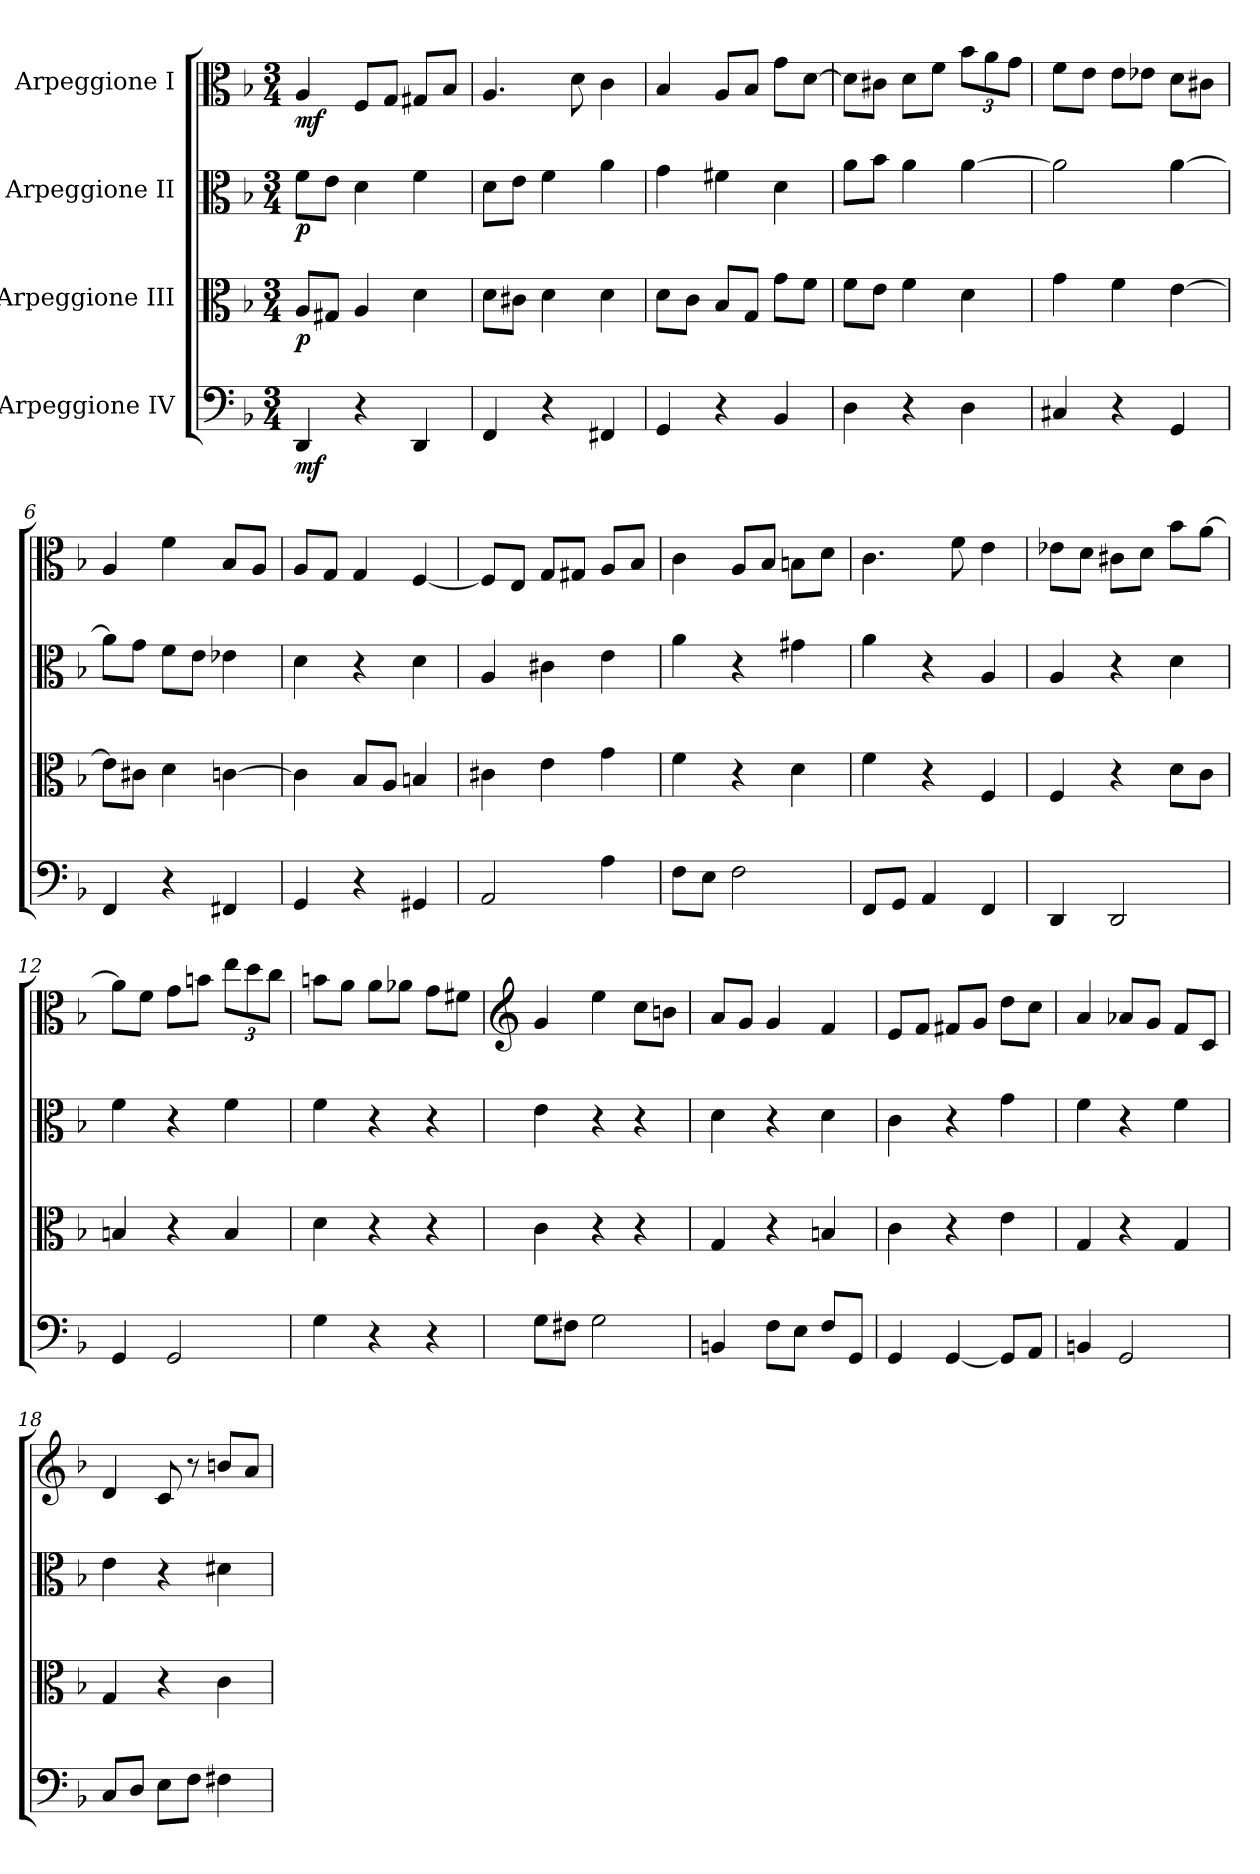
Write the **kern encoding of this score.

**kern	**dynam	**kern	**dynam	**kern	**dynam	**kern	**dynam
*part4	*part4	*part3	*part3	*part2	*part2	*part1	*part1
*staff4	*staff4	*staff3	*staff3	*staff2	*staff2	*staff1	*staff1
*I"Arpeggione IV	*	*I"Arpeggione III	*	*I"Arpeggione II	*	*I"Arpeggione I	*
*clefF4	*	*clefC3	*	*clefC3	*	*clefC3	*
*k[b-]	*	*k[b-]	*	*k[b-]	*	*k[b-]	*
*F:	*	*F:	*	*F:	*	*F:	*
*M3/4	*	*M3/4	*	*M3/4	*	*M3/4	*
=1	=1	=1	=1	=1	=1	=1	=1
!	!LO:DY:b	!	!LO:DY:b	!	!LO:DY:b	!	!LO:DY:b
4DD/	mf	8A/L	p	8f\L	p	4A/	mf
.	.	8G#X/J	.	8e\J	.	.	.
4r	.	4A/	.	4d\	.	8F/L	.
.	.	.	.	.	.	8G/J	.
4DD/	.	4d\	.	4f\	.	8G#X/L	.
.	.	.	.	.	.	8B-/J	.
=2	=2	=2	=2	=2	=2	=2	=2
4FF/	.	8d\L	.	8d\L	.	4.A/	.
.	.	8c#X\J	.	8e\J	.	.	.
4r	.	4d\	.	4f\	.	.	.
.	.	.	.	.	.	8d\	.
4FF#X/	.	4d\	.	4a\	.	4c\	.
=3	=3	=3	=3	=3	=3	=3	=3
4GG/	.	8d\L	.	4g\	.	4B-/	.
.	.	8c\J	.	.	.	.	.
4r	.	8B-/L	.	4f#X\	.	8A/L	.
.	.	8G/J	.	.	.	8B-/J	.
4BB-/	.	8g\L	.	4d\	.	8g\L	.
.	.	8f\J	.	.	.	[8d\J	.
=4	=4	=4	=4	=4	=4	=4	=4
4D\	.	8f\L	.	8a\L	.	8d\L]	.
.	.	8e\J	.	8b-\J	.	8c#X\J	.
4r	.	4f\	.	4a\	.	8d\L	.
.	.	.	.	.	.	8f\J	.
4D\	.	4d\	.	[4a\	.	12b-\L	.
.	.	.	.	.	.	12a\	.
.	.	.	.	.	.	12g\J	.
!!LO:LB:g=z
=5	=5	=5	=5	=5	=5	=5	=5
4C#X/	.	4g\	.	2a\]	.	8f\L	.
.	.	.	.	.	.	8e\J	.
4r	.	4f\	.	.	.	8e\L	.
.	.	.	.	.	.	8e-X\J	.
4GG/	.	[4e\	.	[4a\	.	8d\L	.
.	.	.	.	.	.	8c#X\J	.
=6	=6	=6	=6	=6	=6	=6	=6
4FF/	.	8e\L]	.	8a\L]	.	4A/	.
.	.	8c#X\J	.	8g\J	.	.	.
4r	.	4d\	.	8f\L	.	4f\	.
.	.	.	.	8e\J	.	.	.
4FF#X/	.	[4cn\	.	4e-X\	.	8B-/L	.
.	.	.	.	.	.	8A/J	.
=7	=7	=7	=7	=7	=7	=7	=7
4GG/	.	4c\]	.	4d\	.	8A/L	.
.	.	.	.	.	.	8G/J	.
4r	.	8B-/L	.	4r	.	4G/	.
.	.	8A/J	.	.	.	.	.
4GG#X/	.	4Bn/	.	4d\	.	[4F/	.
=8	=8	=8	=8	=8	=8	=8	=8
2AA/	.	4c#X\	.	4A/	.	8F/L]	.
.	.	.	.	.	.	8E/J	.
.	.	4e\	.	4c#X\	.	8G/L	.
.	.	.	.	.	.	8G#X/J	.
4A\	.	4g\	.	4e\	.	8A/L	.
.	.	.	.	.	.	8B-/J	.
!!LO:LB:g=z
=9	=9	=9	=9	=9	=9	=9	=9
8F\L	.	4f\	.	4a\	.	4c\	.
8E\J	.	.	.	.	.	.	.
2F\	.	4r	.	4r	.	8A/L	.
.	.	.	.	.	.	8B-/J	.
.	.	4d\	.	4g#X\	.	8Bn\L	.
.	.	.	.	.	.	8d\J	.
=10	=10	=10	=10	=10	=10	=10	=10
8FF/L	.	4f\	.	4a\	.	4.c\	.
8GG/J	.	.	.	.	.	.	.
4AA/	.	4r	.	4r	.	.	.
.	.	.	.	.	.	8f\	.
4FF/	.	4F/	.	4A/	.	4e\	.
=11	=11	=11	=11	=11	=11	=11	=11
4DD/	.	4F/	.	4A/	.	8e-X\L	.
.	.	.	.	.	.	8d\J	.
2DD/	.	4r	.	4r	.	8c#X\L	.
.	.	.	.	.	.	8d\J	.
.	.	8d\L	.	4d\	.	8b-\L	.
.	.	8c\J	.	.	.	[8a\J	.
=12	=12	=12	=12	=12	=12	=12	=12
4GG/	.	4Bn/	.	4f\	.	8a\L]	.
.	.	.	.	.	.	8f\J	.
2GG/	.	4r	.	4r	.	8g\L	.
.	.	.	.	.	.	8bn\J	.
.	.	4B/	.	4f\	.	12ee\L	.
.	.	.	.	.	.	12dd\	.
.	.	.	.	.	.	12cc\J	.
!!LO:PB:g=z
=13	=13	=13	=13	=13	=13	=13	=13
4G\	.	4d\	.	4f\	.	8bn\L	.
.	.	.	.	.	.	8a\J	.
4r	.	4r	.	4r	.	8a\L	.
.	.	.	.	.	.	8a-X\J	.
4r	.	4r	.	4r	.	8g\L	.
.	.	.	.	.	.	8f#X\J	.
=14	=14	=14	=14	=14	=14	=14	=14
*	*	*	*	*	*	*clefG2	*
8G\L	.	4c\	.	4e\	.	4g/	.
8F#X\J	.	.	.	.	.	.	.
2G\	.	4r	.	4r	.	4ee\	.
.	.	4r	.	4r	.	8cc\L	.
.	.	.	.	.	.	8bn\J	.
=15	=15	=15	=15	=15	=15	=15	=15
4BBn/	.	4G/	.	4d\	.	8a/L	.
.	.	.	.	.	.	8g/J	.
8F\L	.	4r	.	4r	.	4g/	.
8E\J	.	.	.	.	.	.	.
8F/L	.	4Bn/	.	4d\	.	4f/	.
8GG/J	.	.	.	.	.	.	.
=16	=16	=16	=16	=16	=16	=16	=16
4GG/	.	4c\	.	4c\	.	8e/L	.
.	.	.	.	.	.	8f/J	.
[4GG/	.	4r	.	4r	.	8f#X/L	.
.	.	.	.	.	.	8g/J	.
8GG/L]	.	4e\	.	4g\	.	8dd\L	.
8AA/J	.	.	.	.	.	8cc\J	.
!!LO:LB:g=z
=17	=17	=17	=17	=17	=17	=17	=17
4BBn/	.	4G/	.	4f\	.	4a/	.
2GG/	.	4r	.	4r	.	8a-X/L	.
.	.	.	.	.	.	8g/J	.
.	.	4G/	.	4f\	.	8f/L	.
.	.	.	.	.	.	8c/J	.
=18	=18	=18	=18	=18	=18	=18	=18
8C/L	.	4G/	.	4e\	.	4d/	.
8D/J	.	.	.	.	.	.	.
8E\L	.	4r	.	4r	.	8c/	.
8F\J	.	.	.	.	.	8r	.
4F#X\	.	4c\	.	4d#X\	.	8bn/L	.
.	.	.	.	.	.	8a/J	.
=	=	=	=	=	=	=	=
*-	*-	*-	*-	*-	*-	*-	*-
